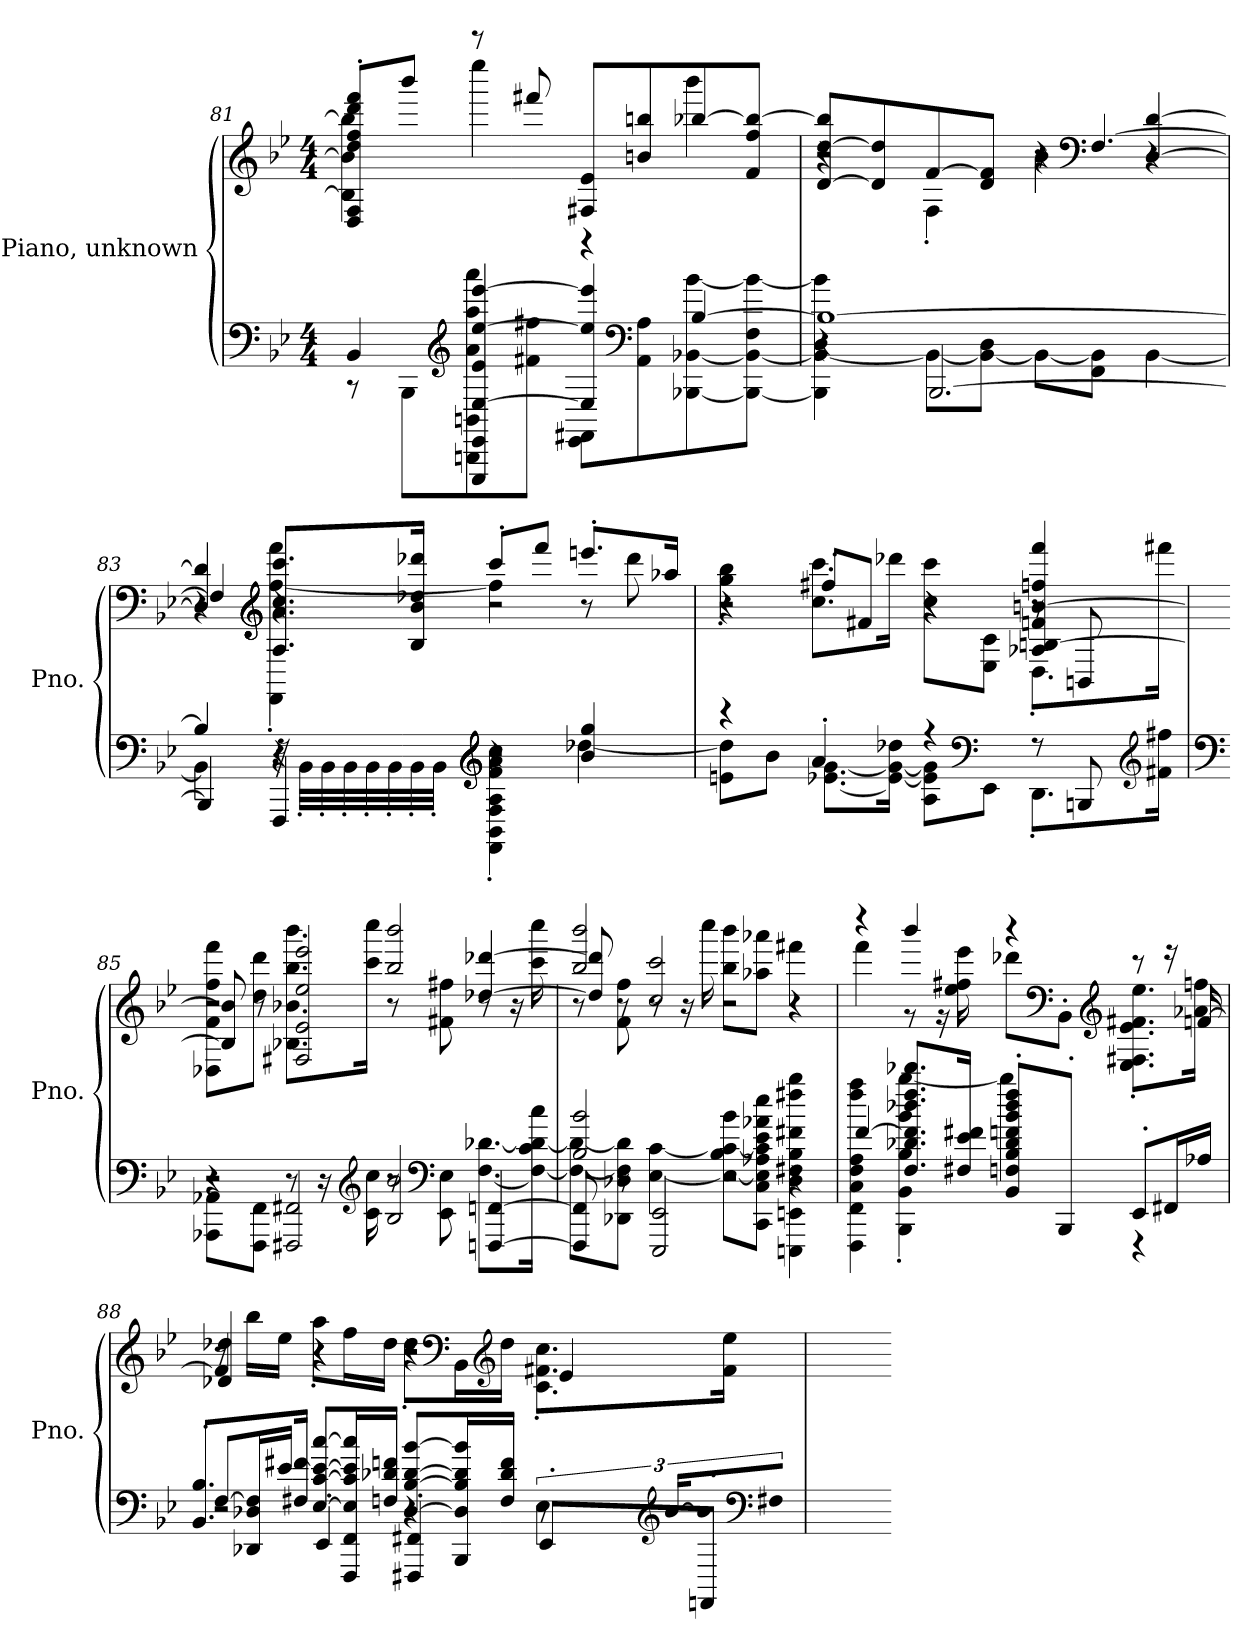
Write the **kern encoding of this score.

**kern	**kern
*part1	*part1
*staff2	*staff1
*I"Piano, unknown	*
*I'Pno.	*
*clefF4	*clefG2
*k[b-e-]	*k[b-e-]
*M4/4	*M4/4
=81	=81
*^	*^
4BB-/	8r	8D/' 8F/' 8dd/' 8ff/' 8ddd/' 8fff/'L	4B-\] 4b-\] 4bb-\]
.	8BBB-\L	8bbb-/J	.
*clefG2	*	*	*
4EEE-/ 4EE-/ [4E-/ 4e-/ [4ee-/ [4eee-/	8BBBn\ 8BBn\ 8a\ 8aa\ 8aaa\	8r	4eeee-\
.	8f#X\ 8ff#X\J	8fff#X/	.
4E-/] 4ee-/] 4eee-/]	8EE-\ 8FF#X\L	8F#X/ 8e-/L	4r
*clefF4	*	*	*
.	8AA\ 8A\	8bn/ 8bbn/	.
[4B-/	[8BBB-X\ [8BB-X\ [8b-\	[8bb-X/	4bbb-\
.	8BBB-\_ 8BB-\_ 8F\ 8b-\_J	8f/ 8ff/ 8bb-/_J	.
!!LO:LB:g=z
=82	=82	=82	=82
*	*^	*	*^
1B-_	4BBB-\] 4BB-\_ 4D\ 4b-\]	4r	[8d/ [8dd/ 8bb-/]L	4r	2r
.	.	.	8d/] 8dd/]	.	.
.	8BB-\L_	[2.BBB-/	[8f/	4F'\	.
.	8BB-\_ 8D\J	.	8d/ 8f/]J	.	.
.	8BB-\L_	.	4r	4b-\	8r
*	*	*	*clefF4	*	*
.	8FF\ 8BB-\]J	.	.	.	[4.F/
.	[4BB-\	.	[4D/ [4d/	4r	.
=83	=83	=83	=83	=83	=83
4B-/]	4BB-\]	4BBB-/]	4D/] 4d/]	4r	4F/]
*	*	*	*clefG2	*	*
4FFF/	32r	4r	8.A/ 8.a/ 8.cc/ 8.ccc/L	4FF\' [4ff\' 4fff\'	4r
.	32BB-'\LLL	.	.	.	.
.	32BB-'\	.	.	.	.
.	32BB-'\	.	.	.	.
.	32BB-'\	.	.	.	.
.	32BB-'\	.	.	.	.
.	32BB-'\	.	16B-/ 16b-/ 16dd-X/ 16ddd-X/Jk	.	.
.	32BB-'\JJJ	.	.	.	.
*clefG2	*	*	*	*	*
4r	4FF\' 4BB-\' 4F\' 4A\' 4f\' 4a\' 4cc\'	2r	8ccc'/L	4ff\]	2r
.	.	.	8fff/J	.	.
4b-/ 4gg/	[4dd-X\	.	8.eeen'/L	8r	.
.	.	.	.	8ddd-\	.
.	.	.	16aa-X/Jk	.	.
*	*v	*v	*	*	*
!!LO:LB:g=z	!!	!!
=84	=84	=84	=84	=84
4r	8en\ 8dd-\]L	2r	4gg\' 4bb-\'	4r
.	8b-\J	.	.	.
4a'/	[8.e-X\ [8.g\L	.	8.cc\ 8.ccc\L	8ff#X'/L
.	.	.	.	8f#X/J
.	16e-\_ 16g\_ 16dd-X\Jk	.	16ddd-X\Jk	.
4r	8A\ 8e-\] 8g\]L	4r	8cc\ 8ccc\L	4r
*clefF4	*	*	*	*
.	8EE-\J	.	8E-\ 8c\J	.
8r	8.DD'\L	8r	8.D'\L	4A-X/ [4Bn/ 4fn/ [4bn/ 4ffn/ 4fff/
8BBBn/	.	8BBn/	.	.
*clefG2	*	*	*	*
.	16f#X\ 16ff#X\Jk	.	16fff#X\Jk	.
*v	*v	*	*	*
=85	=85	=85	=85
*clefF4	*	*	*
*^	*	*	*
*	*^	*	*	*
2r	8AAA-X\ 8AA-X\L	4r	2r	8D-X\ 8f\ 8ff\ 8fff\L	8B/] 8b/]
.	8FFF\ 8FF\J	.	.	8dd\ 8ddd\J	8r
.	8r	2FFF#X/ 2FF#X/	.	8.B-X\ 8.b-X\ 8.bb-\ 8.bbb-\L	2F#X/ 2e-/ 2ee-/ 2eee-/
.	16r	.	.	.	.
*clefG2	*	*	*	*	*
.	16c\ 16cc\	.	.	16ccc\ 16cccc\Jk	.
2B-/ 2b-/	8r	.	2bb-/ 2bbb-/	8r	.
*clefF4	*	*	*	*	*
.	8EE-\ 8E-\	.	.	8f#X\ 8ff#X\	.
.	[8.F\ [8.d-X\L	[4FFFn/ [4FFn/	.	8r	[4dd-X/ [4ddd-X/
.	.	.	.	16r	.
.	16F\_ 16c\ 16d-\_ 16cc\Jk	.	.	16ccc\ 16cccc\	.
!!LO:LB:g=z	!!	!!
=86	=86	=86	=86	=86	=86
2B-/ 2b-/	8F\_ 8d-\_L	8FFF/] 8FF/]	2bb-/ 2bbb-/	8r	8dd-/] 8ddd-/]
.	8DD-X\ 8D-X\ 8F\] 8d-\]J	8r	.	8f\ 8ff\	8r
.	[4E-\ [4c\	2EEE-/ 2EE-/	.	8r	2cc/ 2ccc/
.	.	.	.	16r	.
.	.	.	.	16cccc\	.
2r	8E-\_ 8B-\ 8c\_ 8b-\L	.	2r	8bb-\ 8bbb-\L	.
.	8CC\ 8C\ 8E-\] 8A-X\ 8c\] 8e-\ 8a-X\ 8ee-\J	.	.	8aa-X\ 8aaa-X\J	.
.	4EEEn\ 4EEn\ 4D-\ 4F#X\ 4B-\ 4f#X\ 4ff#X\ 4bb-\	4r	.	4fff#X\	4r
*	*v	*v	*	*	*
*	*	*	*v	*v
=87	=87	=87	=87
[4f/	4FFF\ 4FF\ 4C\ 4F\ 4A\ 4ff\ 4aa\	4r	4fff\
8.F/ 8.d-X/ 8.f/] 8.dd-X/ 8.ff/ 8.ddd-X/L	4BBB-\' 4BB-\' 4B-\' 4b-\' [4bb-\'	4bbb-/	8r
.	.	.	16r
16F#X/ 16e-/ 16f#X/Jk	.	.	16ee-\ 16ff#X\ 16eee-\
8BB-/' 8Fn/' 8B-/' 8d-/' 8fn/' 8b-/' 8dd-/' 8ff/'L	4bb-\]	4r	8ddd-X\L
*	*	*clefF4	*
8BBB-'/J	.	.	8BB-'\J
*	*	*clefG2	*
8EE-'/L	4r	8r	8.E-\' 8.F#X\' 8.e-\' 8.f#X\' 8.ee-\'L
16FF#X/L	.	16r	.
16A-X/JJ	.	[16fn/	16a-X\ 16ffn\Jk
!!LO:LB:g=z
=88	=88	=88	=88
*	*^	*	*^
[8F/L	2r	8.BB-/' 8.B-/'L	4f/]	8r	4d-X/ 4dd-X/
16DD-X/ 16D-X/ 16F/]L	.	.	.	16bb-\LL	.
[16e-/JJ	.	16F#X/ 16f#X/Jk	.	16ee-\JJ	.
[8E-/ [8c/ 8e-/_ [8cc/L	.	4EE-'/	4r	8aa'\L	4r
16FFF/ 16FF/ 16E-/] 16c/] 16e-/] 16cc/]L	.	.	.	16ff\L	.
16Fn/ 16d-X/ 16fn/JJ	.	.	.	16dd-\JJ	.
[8D-/ [8B-/ [8d-/ [8b-/L	4r	4FFF#X/' 4FF#X/'	2r	8dd-'\L	4r
*	*	*	*clefF4	*	*
16BBB-/ 16D-/] 16B-/] 16d-/] 16b-/]L	.	.	.	16BB-\L	.
*	*	*	*clefG2	*	*
16F/ 16d-/ 16f/JJ	.	.	.	16dd-\JJ	.
12r	4E-\	8EE-'/L	.	8.c\' 8.f#X\' 8.cc\'L	4e-/
*clefG2	*	*	*	*	*
[24b-/LL	.	.	.	.	.
16b-/]	.	8FFn'/J	.	.	.
*clefF4	*	*	*	*	*
16F#X/JJ	.	.	.	16f#\ 16ee-\Jk	.
*v	*v	*v	*	*	*
*	*v	*v	*v
=	=
*-	*-
